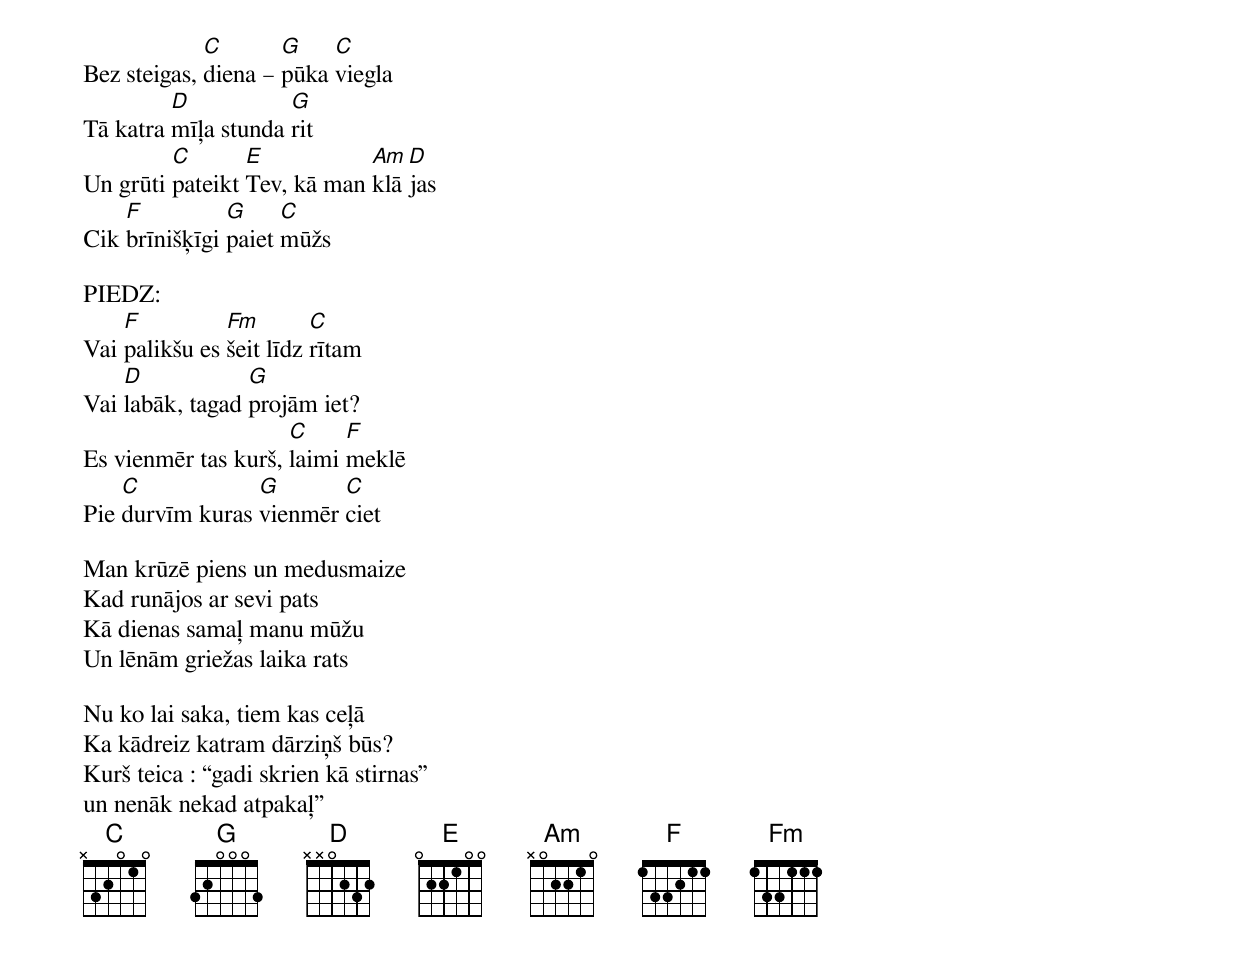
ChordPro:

Bez steigas, [C]diena – [G]pūka [C]viegla
Tā katra [D]mīļa stunda [G]rit
Un grūti [C]pateikt [E]Tev, kā man [Am]klā[D]jas
Cik [F]brīnišķīgi [G]paiet [C]mūžs

PIEDZ:
Vai [F]palikšu es [Fm]šeit līdz [C]rītam
Vai [D]labāk, tagad [G]projām iet?
Es vienmēr tas kurš, [C]laimi [F]meklē
Pie [C]durvīm kuras [G]vienmēr [C]ciet

Man krūzē piens un medusmaize
Kad runājos ar sevi pats
Kā dienas samaļ manu mūžu
Un lēnām griežas laika rats

Nu ko lai saka, tiem kas ceļā
Ka kādreiz katram dārziņš būs?
Kurš teica : “gadi skrien kā stirnas”
un nenāk nekad atpakaļ”
